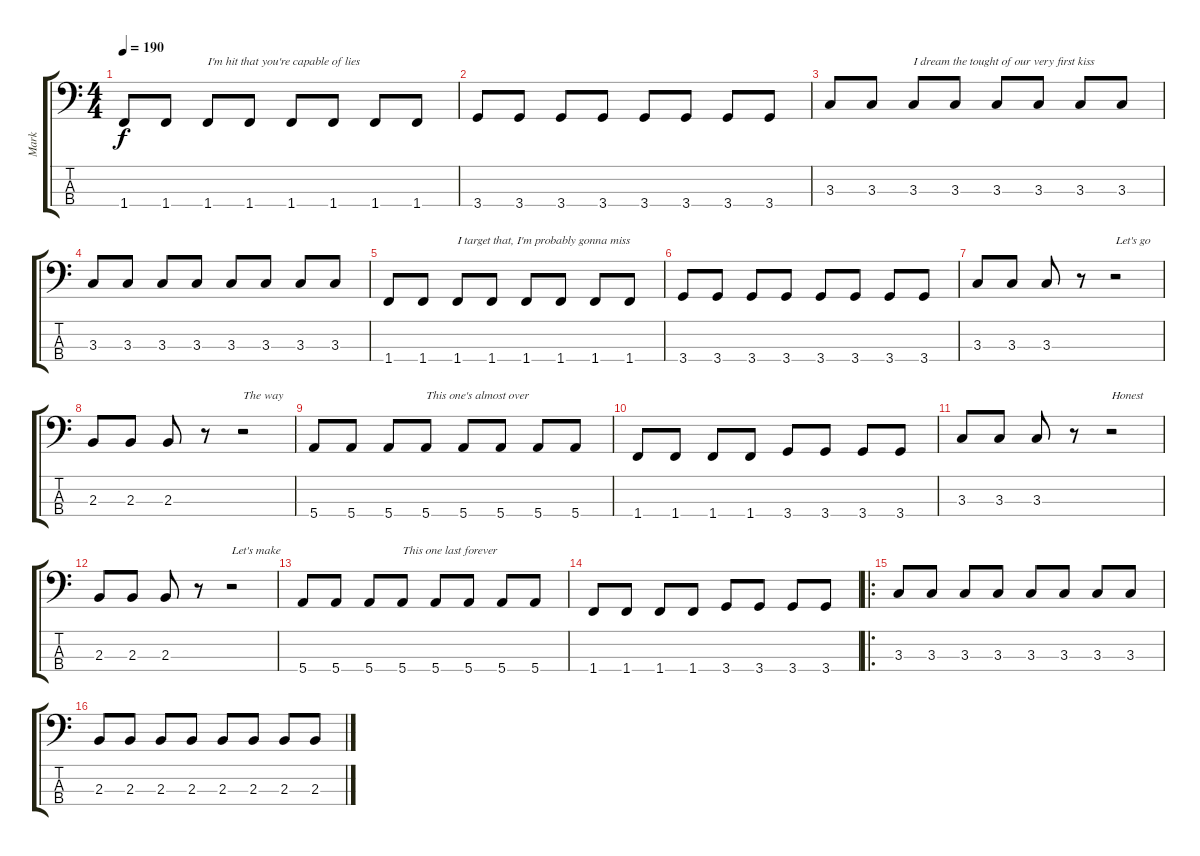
\track ("Mark" "Mark") {instrument electricbasspick}
\staff {score tabs}
\tuning (G2 D2 A1 E1) {hide}
\ts (4 4)
\tempo 190
\clef f4
\ks c
1.4.8{dy f} 1.4.8 1.4.8{txt "I'm hit that you're capable of lies"} 1.4.8 1.4.8 1.4.8 1.4.8 1.4.8 |
3.4.8 3.4.8 3.4.8 3.4.8 3.4.8 3.4.8 3.4.8 3.4.8 |
3.3.8 3.3.8 3.3.8{txt "I dream the tought of our very first kiss"} 3.3.8 3.3.8 3.3.8 3.3.8 3.3.8 |
3.3.8 3.3.8 3.3.8 3.3.8 3.3.8 3.3.8 3.3.8 3.3.8 |
1.4.8 1.4.8 1.4.8{txt "I target that, I'm probably gonna miss"} 1.4.8 1.4.8 1.4.8 1.4.8 1.4.8 |
3.4.8 3.4.8 3.4.8 3.4.8 3.4.8 3.4.8 3.4.8 3.4.8 |
3.3.8 3.3.8 3.3.8 r.8 r.2{txt "Let's go"} |
2.3.8 2.3.8 2.3.8 r.8 r.2{txt "The way"} |
5.4.8 5.4.8 5.4.8 5.4.8{txt "This one's almost over"} 5.4.8 5.4.8 5.4.8 5.4.8 |
1.4.8 1.4.8 1.4.8 1.4.8 3.4.8 3.4.8 3.4.8 3.4.8 |
3.3.8 3.3.8 3.3.8 r.8 r.2{txt "Honest"} |
2.3.8 2.3.8 2.3.8 r.8 r.2{txt "Let's make"} |
5.4.8 5.4.8 5.4.8 5.4.8{txt "This one last forever"} 5.4.8 5.4.8 5.4.8 5.4.8 |
1.4.8 1.4.8 1.4.8 1.4.8 3.4.8 3.4.8 3.4.8 3.4.8 |
\ro
3.3.8 3.3.8 3.3.8 3.3.8 3.3.8 3.3.8 3.3.8 3.3.8 |
2.3.8 2.3.8 2.3.8 2.3.8 2.3.8 2.3.8 2.3.8 2.3.8
